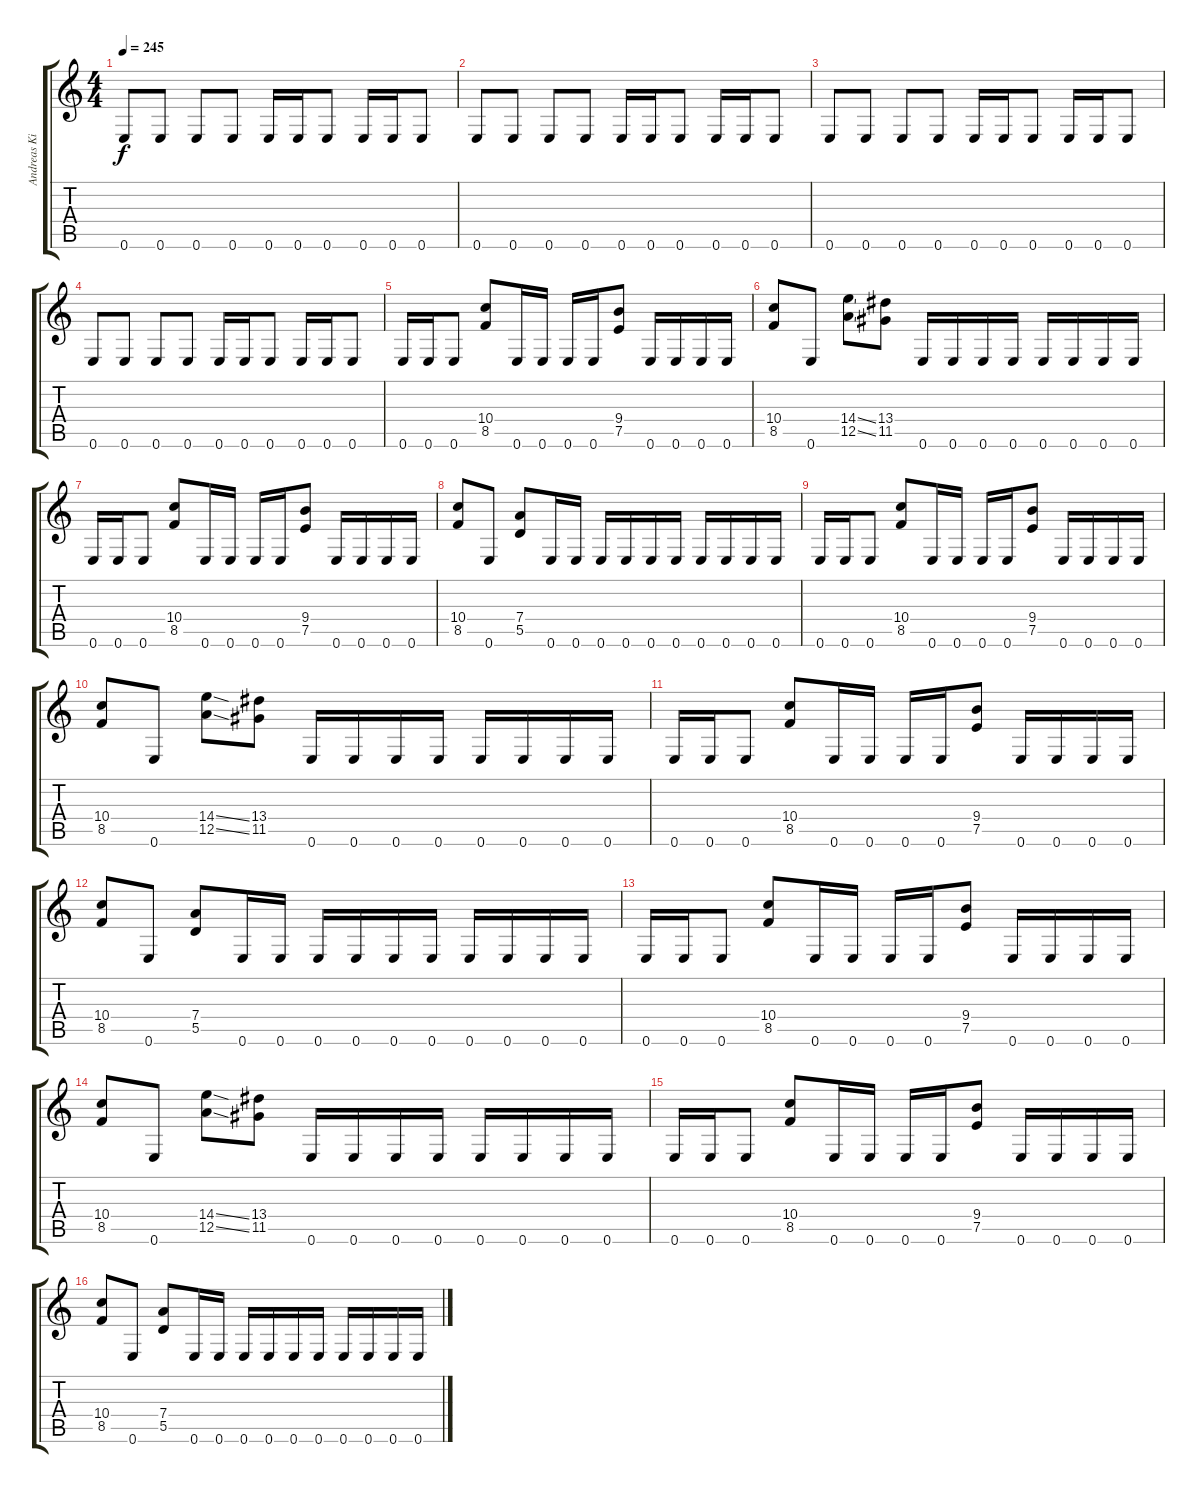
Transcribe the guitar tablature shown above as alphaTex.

\track ("Andreas Kisser" "Andreas Ki") {instrument distortionguitar}
\staff {score tabs}
\tuning (E4 B3 G3 D3 A2 E2) {hide}
\ts (4 4)
\tempo 245
\clef g2
\ks c
0.6.8{dy f} 0.6.8 0.6.8 0.6.8 0.6.16 0.6.16 0.6.8 0.6.16 0.6.16 0.6.8 |
0.6.8 0.6.8 0.6.8 0.6.8 0.6.16 0.6.16 0.6.8 0.6.16 0.6.16 0.6.8 |
0.6.8 0.6.8 0.6.8 0.6.8 0.6.16 0.6.16 0.6.8 0.6.16 0.6.16 0.6.8 |
0.6.8 0.6.8 0.6.8 0.6.8 0.6.16 0.6.16 0.6.8 0.6.16 0.6.16 0.6.8 |
0.6.16 0.6.16 0.6.8 (10.4 8.5).8 0.6.16 0.6.16 0.6.16 0.6.16 (9.4 7.5).8 0.6.16 0.6.16 0.6.16 0.6.16 |
(10.4 8.5).8 0.6.8 (14.4{ss} 12.5{ss}).8 (13.4 11.5).8 0.6.16 0.6.16 0.6.16 0.6.16 0.6.16 0.6.16 0.6.16 0.6.16 |
0.6.16 0.6.16 0.6.8 (10.4 8.5).8 0.6.16 0.6.16 0.6.16 0.6.16 (9.4 7.5).8 0.6.16 0.6.16 0.6.16 0.6.16 |
(10.4 8.5).8 0.6.8 (7.4 5.5).8 0.6.16 0.6.16 0.6.16 0.6.16 0.6.16 0.6.16 0.6.16 0.6.16 0.6.16 0.6.16 |
0.6.16 0.6.16 0.6.8 (10.4 8.5).8 0.6.16 0.6.16 0.6.16 0.6.16 (9.4 7.5).8 0.6.16 0.6.16 0.6.16 0.6.16 |
(10.4 8.5).8 0.6.8 (14.4{ss} 12.5{ss}).8 (13.4 11.5).8 0.6.16 0.6.16 0.6.16 0.6.16 0.6.16 0.6.16 0.6.16 0.6.16 |
0.6.16 0.6.16 0.6.8 (10.4 8.5).8 0.6.16 0.6.16 0.6.16 0.6.16 (9.4 7.5).8 0.6.16 0.6.16 0.6.16 0.6.16 |
(10.4 8.5).8 0.6.8 (7.4 5.5).8 0.6.16 0.6.16 0.6.16 0.6.16 0.6.16 0.6.16 0.6.16 0.6.16 0.6.16 0.6.16 |
0.6.16 0.6.16 0.6.8 (10.4 8.5).8 0.6.16 0.6.16 0.6.16 0.6.16 (9.4 7.5).8 0.6.16 0.6.16 0.6.16 0.6.16 |
(10.4 8.5).8 0.6.8 (14.4{ss} 12.5{ss}).8 (13.4 11.5).8 0.6.16 0.6.16 0.6.16 0.6.16 0.6.16 0.6.16 0.6.16 0.6.16 |
0.6.16 0.6.16 0.6.8 (10.4 8.5).8 0.6.16 0.6.16 0.6.16 0.6.16 (9.4 7.5).8 0.6.16 0.6.16 0.6.16 0.6.16 |
(10.4 8.5).8 0.6.8 (7.4 5.5).8 0.6.16 0.6.16 0.6.16 0.6.16 0.6.16 0.6.16 0.6.16 0.6.16 0.6.16 0.6.16
